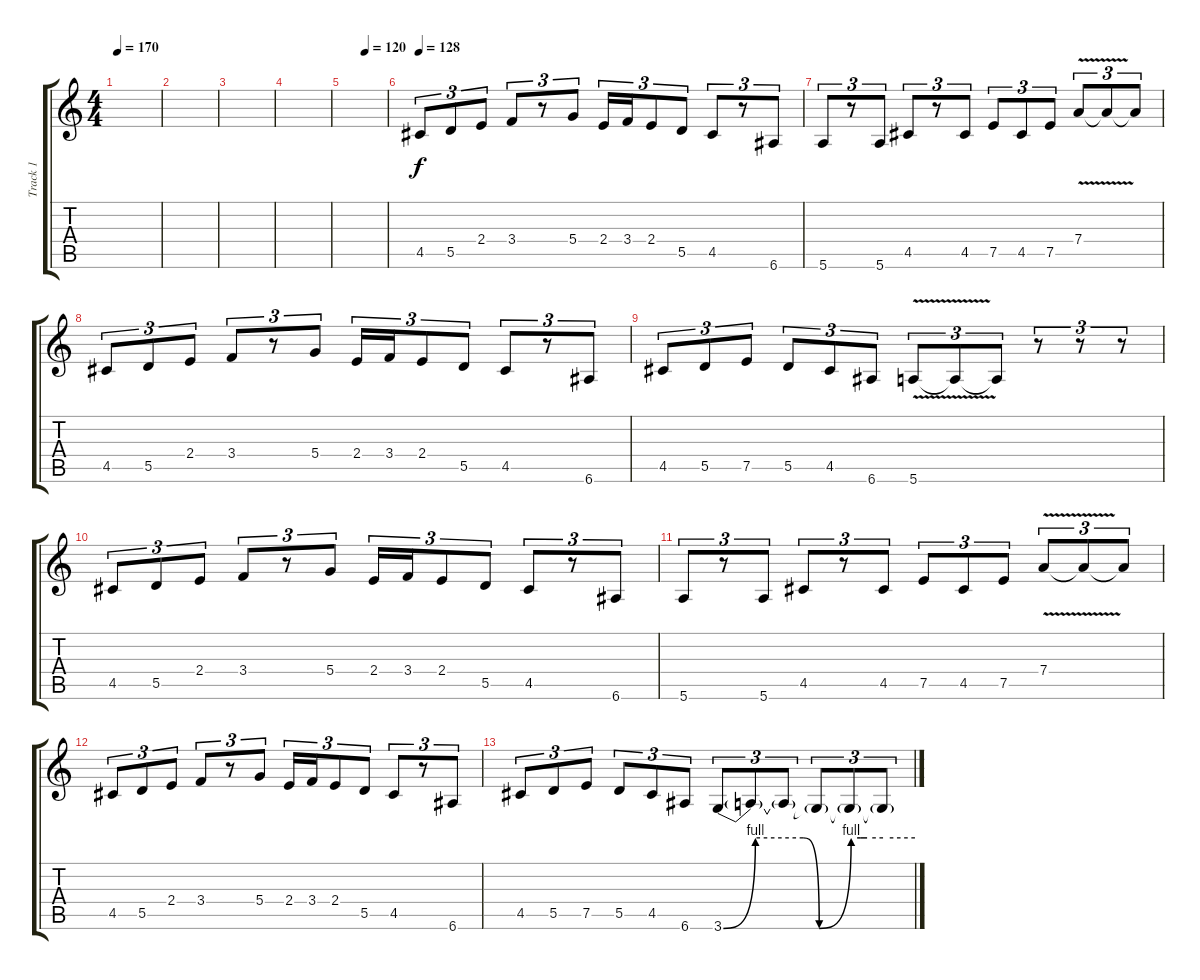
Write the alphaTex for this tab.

\track ("Track 1" "Track 1") {instrument overdrivenguitar}
\staff {score tabs}
\tuning (E4 B3 G3 D3 A2 E2) {hide}
\ts (4 4)
\tempo 170
\clef g2
\ks c
|
|
|
|
\tempo (120 0.5)
|
\tempo 128
4.5.8{tu (3 2)} 5.5.8{tu (3 2)} 2.4.8{tu (3 2)} 3.4.8{tu (3 2)} r.8{tu (3 2)} 5.4.8{tu (3 2)} 2.4.16{tu (3 2)} 3.4.16{tu (3 2)} 2.4.8{tu (3 2)} 5.5.8{tu (3 2)} 4.5.8{tu (3 2)} r.8{tu (3 2)} 6.6.8{tu (3 2)} |
5.6.8{tu (3 2)} r.8{tu (3 2)} 5.6.8{tu (3 2)} 4.5.8{tu (3 2)} r.8{tu (3 2)} 4.5.8{tu (3 2)} 7.5.8{tu (3 2)} 4.5.8{tu (3 2)} 7.5.8{tu (3 2)} 7.4{v}.8{tu (3 2)} 7.4{t}.8{tu (3 2)} 7.4{t}.8{tu (3 2)} |
4.5.8{tu (3 2)} 5.5.8{tu (3 2)} 2.4.8{tu (3 2)} 3.4.8{tu (3 2)} r.8{tu (3 2)} 5.4.8{tu (3 2)} 2.4.16{tu (3 2)} 3.4.16{tu (3 2)} 2.4.8{tu (3 2)} 5.5.8{tu (3 2)} 4.5.8{tu (3 2)} r.8{tu (3 2)} 6.6.8{tu (3 2)} |
4.5.8{tu (3 2)} 5.5.8{tu (3 2)} 7.5.8{tu (3 2)} 5.5.8{tu (3 2)} 4.5.8{tu (3 2)} 6.6.8{tu (3 2)} 5.6{v}.8{tu (3 2)} 5.6{t}.8{tu (3 2)} 5.6{t}.8{tu (3 2)} r.8{tu (3 2)} r.8{tu (3 2)} r.8{tu (3 2)} |
4.5.8{tu (3 2)} 5.5.8{tu (3 2)} 2.4.8{tu (3 2)} 3.4.8{tu (3 2)} r.8{tu (3 2)} 5.4.8{tu (3 2)} 2.4.16{tu (3 2)} 3.4.16{tu (3 2)} 2.4.8{tu (3 2)} 5.5.8{tu (3 2)} 4.5.8{tu (3 2)} r.8{tu (3 2)} 6.6.8{tu (3 2)} |
5.6.8{tu (3 2)} r.8{tu (3 2)} 5.6.8{tu (3 2)} 4.5.8{tu (3 2)} r.8{tu (3 2)} 4.5.8{tu (3 2)} 7.5.8{tu (3 2)} 4.5.8{tu (3 2)} 7.5.8{tu (3 2)} 7.4{v}.8{tu (3 2)} 7.4{t}.8{tu (3 2)} 7.4{t}.8{tu (3 2)} |
4.5.8{tu (3 2)} 5.5.8{tu (3 2)} 2.4.8{tu (3 2)} 3.4.8{tu (3 2)} r.8{tu (3 2)} 5.4.8{tu (3 2)} 2.4.16{tu (3 2)} 3.4.16{tu (3 2)} 2.4.8{tu (3 2)} 5.5.8{tu (3 2)} 4.5.8{tu (3 2)} r.8{tu (3 2)} 6.6.8{tu (3 2)} |
4.5.8{tu (3 2)} 5.5.8{tu (3 2)} 7.5.8{tu (3 2)} 5.5.8{tu (3 2)} 4.5.8{tu (3 2)} 6.6.8{tu (3 2)} 3.6{be (custom 0 0 10 4 25 4 30 0 40 4 43 4 45 4 50 4 60 4)}.8{tu (3 2)} 3.6{t}.8{tu (3 2)} 3.6{t}.8{tu (3 2)} 3.6{t}.8{tu (3 2)} 3.6{t}.8{tu (3 2)} 3.6{t}.8{tu (3 2)}
